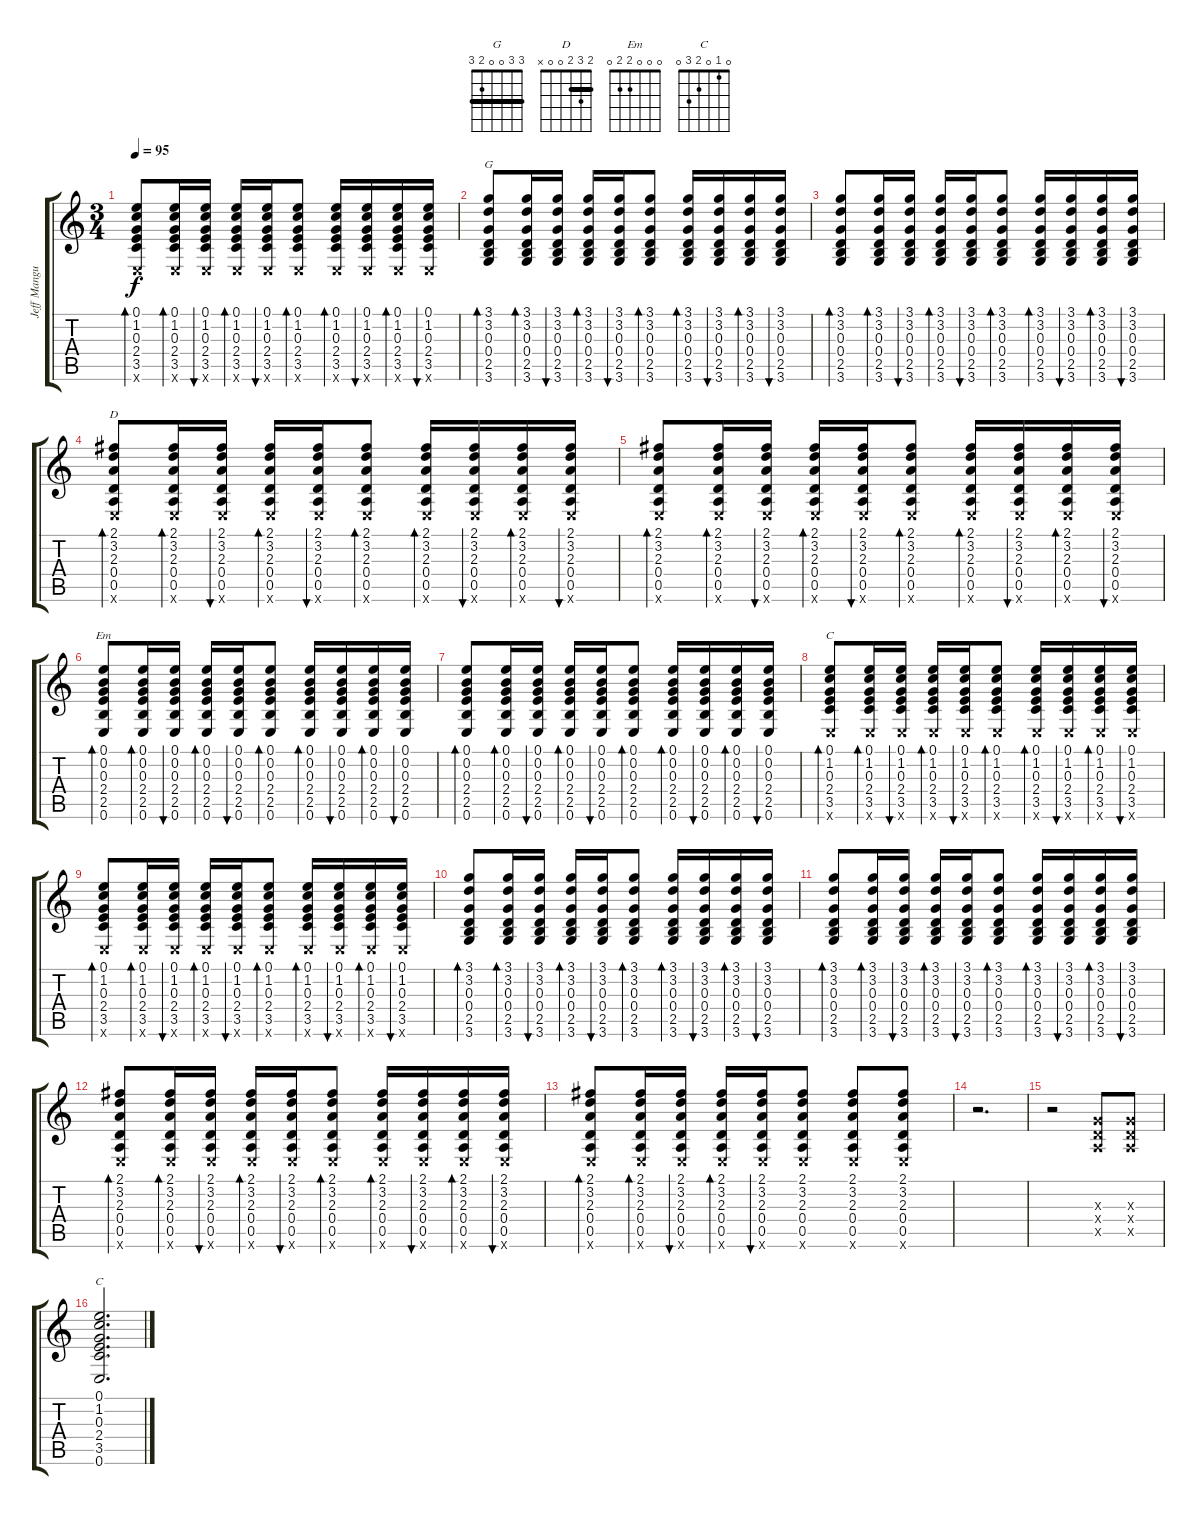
\track ("Jeff Mangum - Acoustic Guitar" "Jeff Mangu") {instrument acousticguitarsteel}
\staff {score tabs}
\tuning (E4 B3 G3 D3 A2 E2) {hide}
\chord ("G" 3 3 0 0 2 3) {barre 3}
\chord ("D" 2 3 2 0 0 x) {barre 2}
\chord ("Em" 0 0 0 2 2 0)
\chord ("C" 0 1 0 2 3 x)
\chord ("C" 0 1 0 2 3 0)
\ts (3 4)
\tempo 95
\clef g2
\ks c
(0.1 1.2 0.3 2.4 3.5 0.6{x}).8{bd 30 dy f} (0.1 1.2 0.3 2.4 3.5 0.6{x}).16{bd 30} (0.1 1.2 0.3 2.4 3.5 0.6{x}).16{bu 30} (0.1 1.2 0.3 2.4 3.5 0.6{x}).16{bd 30} (0.1 1.2 0.3 2.4 3.5 0.6{x}).16{bu 30} (0.1 1.2 0.3 2.4 3.5 0.6{x}).8{bd 30} (0.1 1.2 0.3 2.4 3.5 0.6{x}).16{bd 30} (0.1 1.2 0.3 2.4 3.5 0.6{x}).16{bu 30} (0.1 1.2 0.3 2.4 3.5 0.6{x}).16{bd 30} (0.1 1.2 0.3 2.4 3.5 0.6{x}).16{bu 30} |
(3.1 3.2 0.3 0.4 2.5 3.6).8{bd 30 ch "G"} (3.1 3.2 0.3 0.4 2.5 3.6).16{bd 30} (3.1 3.2 0.3 0.4 2.5 3.6).16{bu 30} (3.1 3.2 0.3 0.4 2.5 3.6).16{bd 30} (3.1 3.2 0.3 0.4 2.5 3.6).16{bu 30} (3.1 3.2 0.3 0.4 2.5 3.6).8{bd 30} (3.1 3.2 0.3 0.4 2.5 3.6).16{bd 30} (3.1 3.2 0.3 0.4 2.5 3.6).16{bu 30} (3.1 3.2 0.3 0.4 2.5 3.6).16{bd 30} (3.1 3.2 0.3 0.4 2.5 3.6).16{bu 30} |
(3.1 3.2 0.3 0.4 2.5 3.6).8{bd 30} (3.1 3.2 0.3 0.4 2.5 3.6).16{bd 30} (3.1 3.2 0.3 0.4 2.5 3.6).16{bu 30} (3.1 3.2 0.3 0.4 2.5 3.6).16{bd 30} (3.1 3.2 0.3 0.4 2.5 3.6).16{bu 30} (3.1 3.2 0.3 0.4 2.5 3.6).8{bd 30} (3.1 3.2 0.3 0.4 2.5 3.6).16{bd 30} (3.1 3.2 0.3 0.4 2.5 3.6).16{bu 30} (3.1 3.2 0.3 0.4 2.5 3.6).16{bd 30} (3.1 3.2 0.3 0.4 2.5 3.6).16{bu 30} |
(2.1 3.2 2.3 0.4 0.5 0.6{x}).8{bd 30 ch "D"} (2.1 3.2 2.3 0.4 0.5 0.6{x}).16{bd 30} (2.1 3.2 2.3 0.4 0.5 0.6{x}).16{bu 30} (2.1 3.2 2.3 0.4 0.5 0.6{x}).16{bd 30} (2.1 3.2 2.3 0.4 0.5 0.6{x}).16{bu 30} (2.1 3.2 2.3 0.4 0.5 0.6{x}).8{bd 30} (2.1 3.2 2.3 0.4 0.5 0.6{x}).16{bd 30} (2.1 3.2 2.3 0.4 0.5 0.6{x}).16{bu 30} (2.1 3.2 2.3 0.4 0.5 0.6{x}).16{bd 30} (2.1 3.2 2.3 0.4 0.5 0.6{x}).16{bu 30} |
(2.1 3.2 2.3 0.4 0.5 0.6{x}).8{bd 30} (2.1 3.2 2.3 0.4 0.5 0.6{x}).16{bd 30} (2.1 3.2 2.3 0.4 0.5 0.6{x}).16{bu 30} (2.1 3.2 2.3 0.4 0.5 0.6{x}).16{bd 30} (2.1 3.2 2.3 0.4 0.5 0.6{x}).16{bu 30} (2.1 3.2 2.3 0.4 0.5 0.6{x}).8{bd 30} (2.1 3.2 2.3 0.4 0.5 0.6{x}).16{bd 30} (2.1 3.2 2.3 0.4 0.5 0.6{x}).16{bu 30} (2.1 3.2 2.3 0.4 0.5 0.6{x}).16{bd 30} (2.1 3.2 2.3 0.4 0.5 0.6{x}).16{bu 30} |
(0.1 0.2 0.3 2.4 2.5 0.6).8{bd 30 ch "Em"} (0.1 0.2 0.3 2.4 2.5 0.6).16{bd 30} (0.1 0.2 0.3 2.4 2.5 0.6).16{bu 30} (0.1 0.2 0.3 2.4 2.5 0.6).16{bd 30} (0.1 0.2 0.3 2.4 2.5 0.6).16{bu 30} (0.1 0.2 0.3 2.4 2.5 0.6).8{bd 30} (0.1 0.2 0.3 2.4 2.5 0.6).16{bd 30} (0.1 0.2 0.3 2.4 2.5 0.6).16{bu 30} (0.1 0.2 0.3 2.4 2.5 0.6).16{bd 30} (0.1 0.2 0.3 2.4 2.5 0.6).16{bu 30} |
(0.1 0.2 0.3 2.4 2.5 0.6).8{bd 30} (0.1 0.2 0.3 2.4 2.5 0.6).16{bd 30} (0.1 0.2 0.3 2.4 2.5 0.6).16{bu 30} (0.1 0.2 0.3 2.4 2.5 0.6).16{bd 30} (0.1 0.2 0.3 2.4 2.5 0.6).16{bu 30} (0.1 0.2 0.3 2.4 2.5 0.6).8{bd 30} (0.1 0.2 0.3 2.4 2.5 0.6).16{bd 30} (0.1 0.2 0.3 2.4 2.5 0.6).16{bu 30} (0.1 0.2 0.3 2.4 2.5 0.6).16{bd 30} (0.1 0.2 0.3 2.4 2.5 0.6).16{bu 30} |
(0.1 1.2 0.3 2.4 3.5 0.6{x}).8{bd 30 ch "C"} (0.1 1.2 0.3 2.4 3.5 0.6{x}).16{bd 30} (0.1 1.2 0.3 2.4 3.5 0.6{x}).16{bu 30} (0.1 1.2 0.3 2.4 3.5 0.6{x}).16{bd 30} (0.1 1.2 0.3 2.4 3.5 0.6{x}).16{bu 30} (0.1 1.2 0.3 2.4 3.5 0.6{x}).8{bd 30} (0.1 1.2 0.3 2.4 3.5 0.6{x}).16{bd 30} (0.1 1.2 0.3 2.4 3.5 0.6{x}).16{bu 30} (0.1 1.2 0.3 2.4 3.5 0.6{x}).16{bd 30} (0.1 1.2 0.3 2.4 3.5 0.6{x}).16{bu 30} |
(0.1 1.2 0.3 2.4 3.5 0.6{x}).8{bd 30} (0.1 1.2 0.3 2.4 3.5 0.6{x}).16{bd 30} (0.1 1.2 0.3 2.4 3.5 0.6{x}).16{bu 30} (0.1 1.2 0.3 2.4 3.5 0.6{x}).16{bd 30} (0.1 1.2 0.3 2.4 3.5 0.6{x}).16{bu 30} (0.1 1.2 0.3 2.4 3.5 0.6{x}).8{bd 30} (0.1 1.2 0.3 2.4 3.5 0.6{x}).16{bd 30} (0.1 1.2 0.3 2.4 3.5 0.6{x}).16{bu 30} (0.1 1.2 0.3 2.4 3.5 0.6{x}).16{bd 30} (0.1 1.2 0.3 2.4 3.5 0.6{x}).16{bu 30} |
(3.1 3.2 0.3 0.4 2.5 3.6).8{bd 30} (3.1 3.2 0.3 0.4 2.5 3.6).16{bd 30} (3.1 3.2 0.3 0.4 2.5 3.6).16{bu 30} (3.1 3.2 0.3 0.4 2.5 3.6).16{bd 30} (3.1 3.2 0.3 0.4 2.5 3.6).16{bu 30} (3.1 3.2 0.3 0.4 2.5 3.6).8{bd 30} (3.1 3.2 0.3 0.4 2.5 3.6).16{bd 30} (3.1 3.2 0.3 0.4 2.5 3.6).16{bu 30} (3.1 3.2 0.3 0.4 2.5 3.6).16{bd 30} (3.1 3.2 0.3 0.4 2.5 3.6).16{bu 30} |
(3.1 3.2 0.3 0.4 2.5 3.6).8{bd 30} (3.1 3.2 0.3 0.4 2.5 3.6).16{bd 30} (3.1 3.2 0.3 0.4 2.5 3.6).16{bu 30} (3.1 3.2 0.3 0.4 2.5 3.6).16{bd 30} (3.1 3.2 0.3 0.4 2.5 3.6).16{bu 30} (3.1 3.2 0.3 0.4 2.5 3.6).8{bd 30} (3.1 3.2 0.3 0.4 2.5 3.6).16{bd 30} (3.1 3.2 0.3 0.4 2.5 3.6).16{bu 30} (3.1 3.2 0.3 0.4 2.5 3.6).16{bd 30} (3.1 3.2 0.3 0.4 2.5 3.6).16{bu 30} |
(2.1 3.2 2.3 0.4 0.5 0.6{x}).8{bd 30} (2.1 3.2 2.3 0.4 0.5 0.6{x}).16{bd 30} (2.1 3.2 2.3 0.4 0.5 0.6{x}).16{bu 30} (2.1 3.2 2.3 0.4 0.5 0.6{x}).16{bd 30} (2.1 3.2 2.3 0.4 0.5 0.6{x}).16{bu 30} (2.1 3.2 2.3 0.4 0.5 0.6{x}).8{bd 30} (2.1 3.2 2.3 0.4 0.5 0.6{x}).16{bd 30} (2.1 3.2 2.3 0.4 0.5 0.6{x}).16{bu 30} (2.1 3.2 2.3 0.4 0.5 0.6{x}).16{bd 30} (2.1 3.2 2.3 0.4 0.5 0.6{x}).16{bu 30} |
(2.1 3.2 2.3 0.4 0.5 0.6{x}).8{bd 30} (2.1 3.2 2.3 0.4 0.5 0.6{x}).16{bd 30} (2.1 3.2 2.3 0.4 0.5 0.6{x}).16{bu 30} (2.1 3.2 2.3 0.4 0.5 0.6{x}).16{bd 30} (2.1 3.2 2.3 0.4 0.5 0.6{x}).16{bu 30} (2.1 3.2 2.3 0.4 0.5 0.6{x}).8 (2.1 3.2 2.3 0.4 0.5 0.6{x}).8 (2.1 3.2 2.3 0.4 0.5 0.6{x}).8 |
r.2{d} |
r.2 (0.3{x} 0.4{x} 0.5{x}).8 (0.3{x} 0.4{x} 0.5{x}).8 |
(0.1 1.2 0.3 2.4 3.5 0.6).2{d ch "C"}
